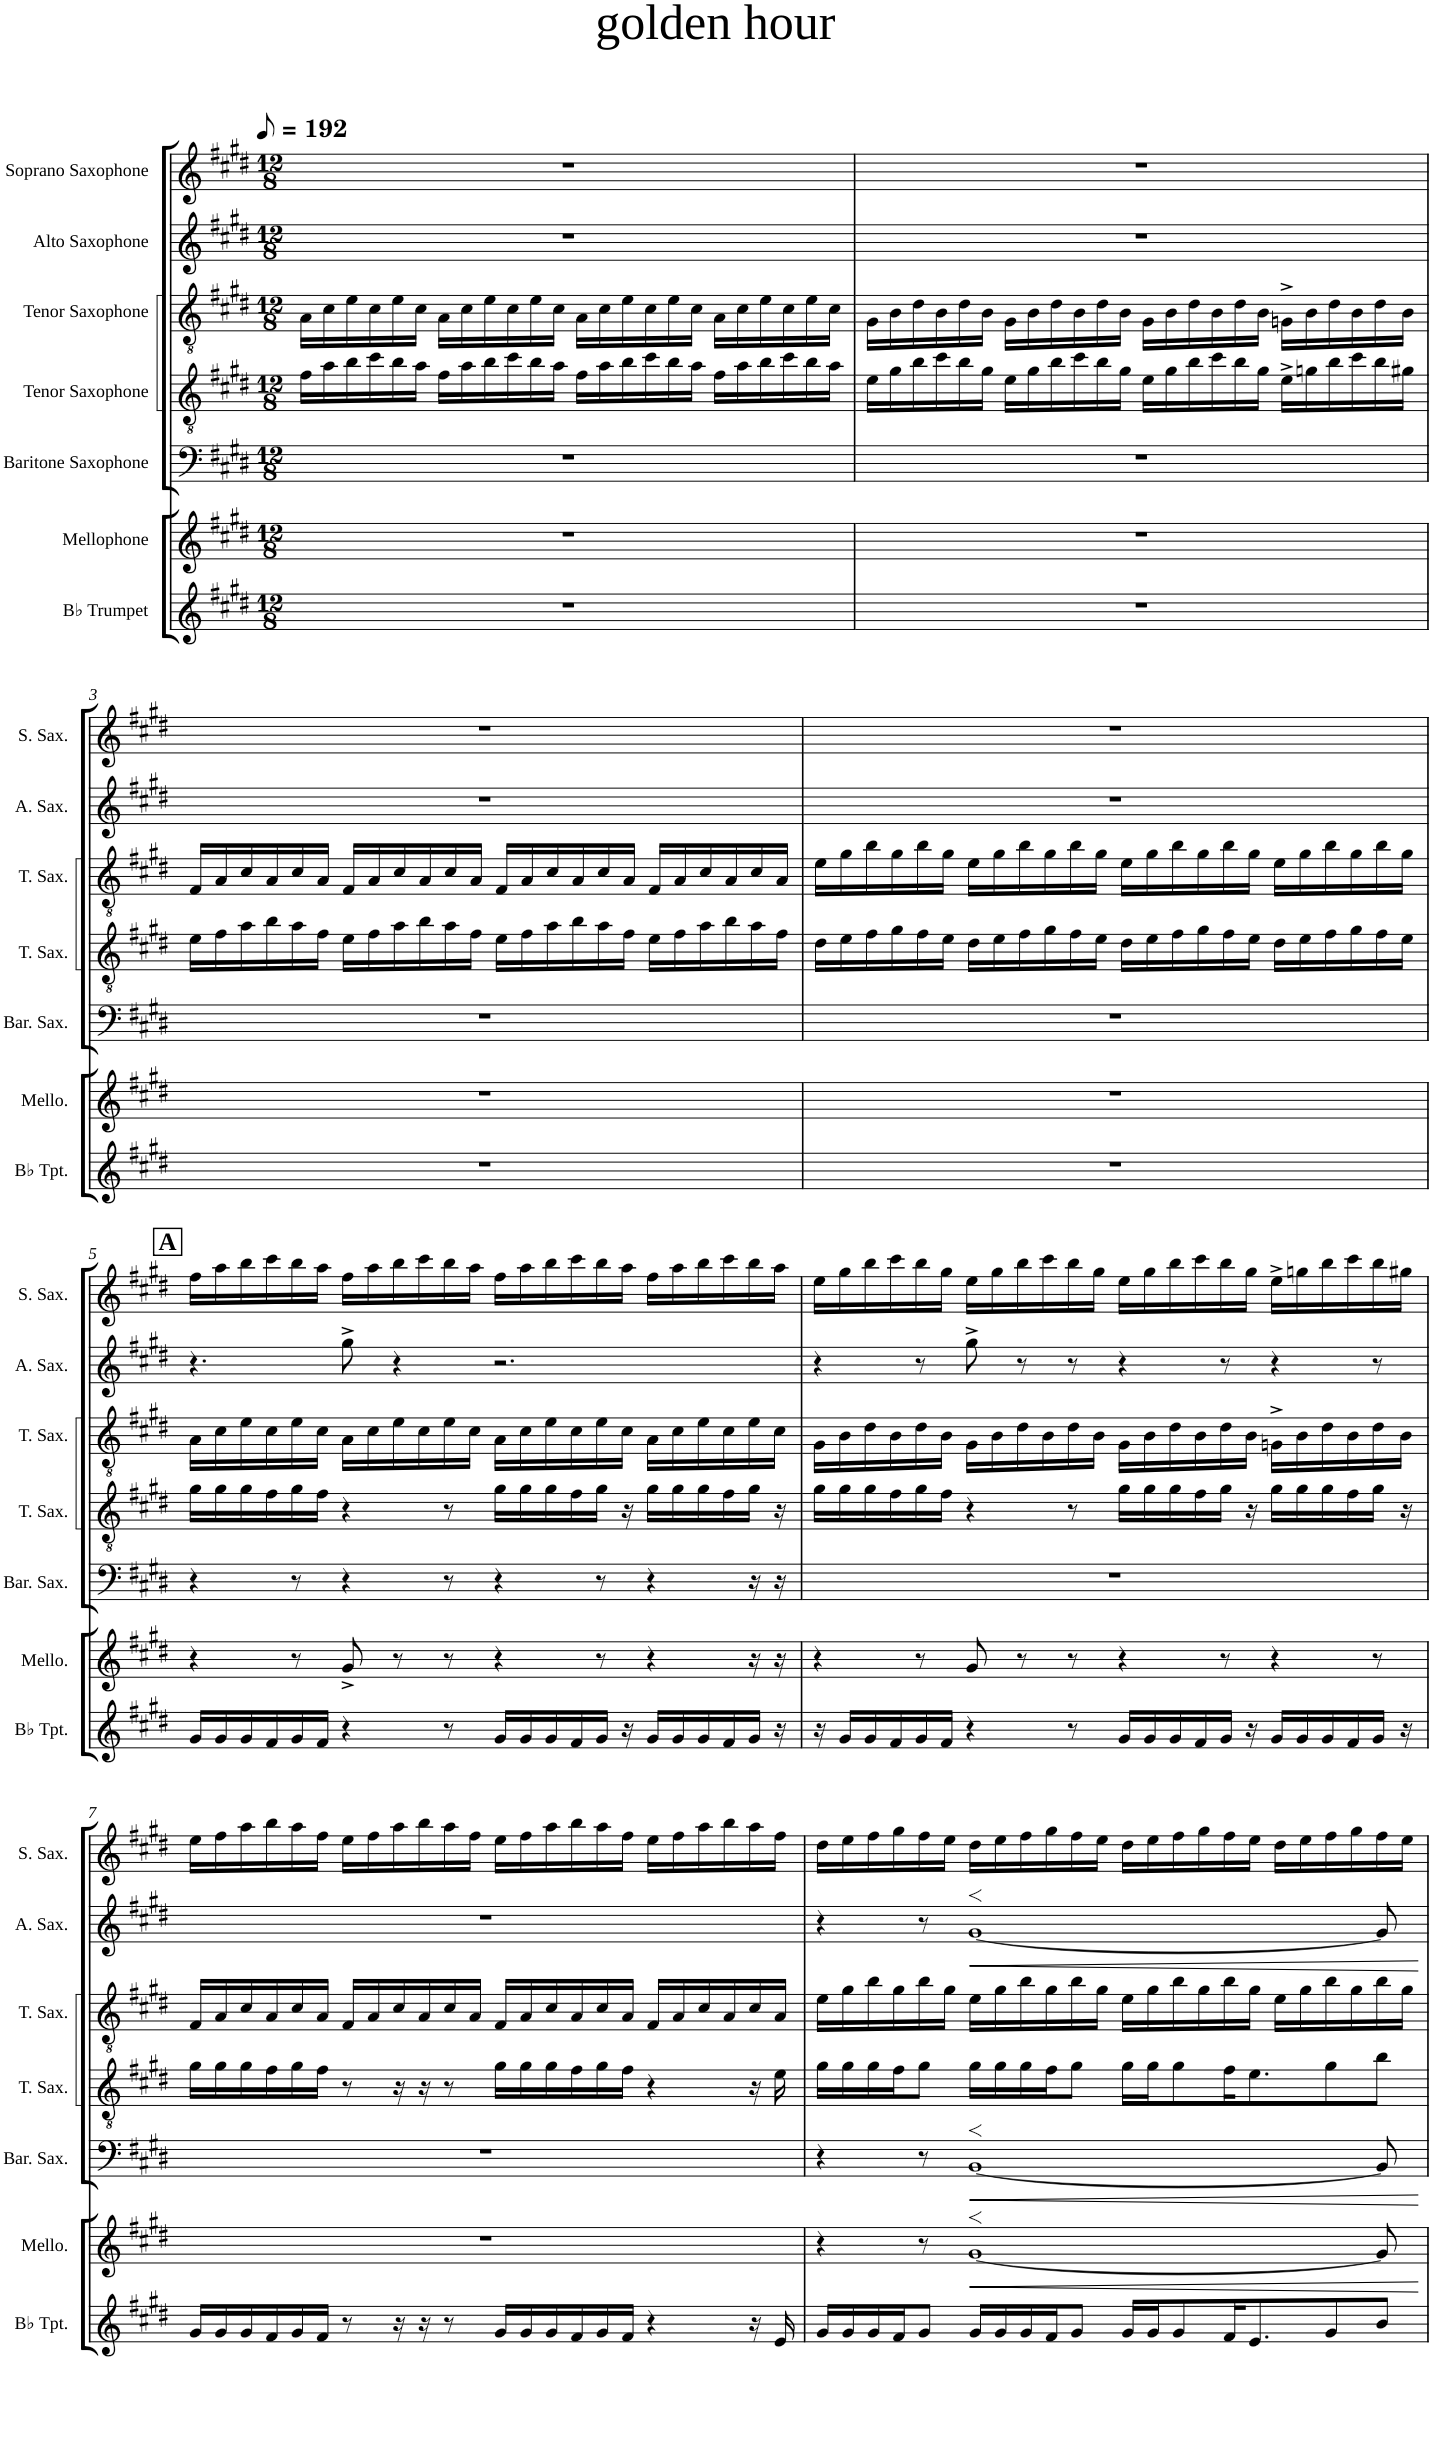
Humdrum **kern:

**kern	**kern	**dynam	**kern	**dynam	**kern	**kern	**kern	**dynam	**kern
*part7	*part6	*part6	*part5	*part5	*part4	*part3	*part2	*part2	*part1
*staff7	*staff6	*staff6	*staff5	*staff5	*staff4	*staff3	*staff2	*staff2	*staff1
*I"Bb Trumpet	*I"Mellophone	*	*I"Baritone Saxophone	*	*I"Tenor Saxophone	*I"Tenor Saxophone	*I"Alto Saxophone	*	*I"Soprano Saxophone
*I'Bb Tpt.	*I'Mello.	*	*I'Bar. Sax.	*	*I'T. Sax.	*I'T. Sax.	*I'A. Sax.	*	*I'S. Sax.
*clefG2	*clefG2	*	*clefF4	*	*clefGv2	*clefGv2	*clefG2	*	*clefG2
*ITrd1c2	*ITrd4c7	*	*ITrd12c21	*	*ITrd8c14	*ITrd8c14	*ITrd5c9	*	*ITrd1c2
*k[f#c#g#d#]	*k[f#c#g#d#]	*	*k[f#c#g#d#]	*	*k[f#c#g#d#]	*k[f#c#g#d#]	*k[f#c#g#d#]	*	*k[f#c#g#d#]
*M12/8	*M12/8	*	*M12/8	*	*M12/8	*M12/8	*M12/8	*	*M12/8
*MM96	*MM96	*	*MM96	*	*MM96	*MM96	*MM96	*	*MM96
=1	=1	=1	=1	=1	=1	=1	=1	=1	=1
1.r	1.r	.	1.r	.	16f#\LL	16A\LL	1.r	.	1.r
.	.	.	.	.	16a\	16c#\	.	.	.
.	.	.	.	.	16b\	16e\	.	.	.
.	.	.	.	.	16cc#\	16c#\	.	.	.
.	.	.	.	.	16b\	16e\	.	.	.
.	.	.	.	.	16a\JJ	16c#\JJ	.	.	.
.	.	.	.	.	16f#\LL	16A\LL	.	.	.
.	.	.	.	.	16a\	16c#\	.	.	.
.	.	.	.	.	16b\	16e\	.	.	.
.	.	.	.	.	16cc#\	16c#\	.	.	.
.	.	.	.	.	16b\	16e\	.	.	.
.	.	.	.	.	16a\JJ	16c#\JJ	.	.	.
.	.	.	.	.	16f#\LL	16A\LL	.	.	.
.	.	.	.	.	16a\	16c#\	.	.	.
.	.	.	.	.	16b\	16e\	.	.	.
.	.	.	.	.	16cc#\	16c#\	.	.	.
.	.	.	.	.	16b\	16e\	.	.	.
.	.	.	.	.	16a\JJ	16c#\JJ	.	.	.
.	.	.	.	.	16f#\LL	16A\LL	.	.	.
.	.	.	.	.	16a\	16c#\	.	.	.
.	.	.	.	.	16b\	16e\	.	.	.
.	.	.	.	.	16cc#\	16c#\	.	.	.
.	.	.	.	.	16b\	16e\	.	.	.
.	.	.	.	.	16a\JJ	16c#\JJ	.	.	.
=2	=2	=2	=2	=2	=2	=2	=2	=2	=2
1.r	1.r	.	1.r	.	16e\LL	16G#\LL	1.r	.	1.r
.	.	.	.	.	16g#\	16B\	.	.	.
.	.	.	.	.	16b\	16d#\	.	.	.
.	.	.	.	.	16cc#\	16B\	.	.	.
.	.	.	.	.	16b\	16d#\	.	.	.
.	.	.	.	.	16g#\JJ	16B\JJ	.	.	.
.	.	.	.	.	16e\LL	16G#\LL	.	.	.
.	.	.	.	.	16g#\	16B\	.	.	.
.	.	.	.	.	16b\	16d#\	.	.	.
.	.	.	.	.	16cc#\	16B\	.	.	.
.	.	.	.	.	16b\	16d#\	.	.	.
.	.	.	.	.	16g#\JJ	16B\JJ	.	.	.
.	.	.	.	.	16e\LL	16G#\LL	.	.	.
.	.	.	.	.	16g#\	16B\	.	.	.
.	.	.	.	.	16b\	16d#\	.	.	.
.	.	.	.	.	16cc#\	16B\	.	.	.
.	.	.	.	.	16b\	16d#\	.	.	.
.	.	.	.	.	16g#\JJ	16B\JJ	.	.	.
.	.	.	.	.	16e^\LL	16Gn^\LL	.	.	.
.	.	.	.	.	16gn\	16B\	.	.	.
.	.	.	.	.	16b\	16d#\	.	.	.
.	.	.	.	.	16cc#\	16B\	.	.	.
.	.	.	.	.	16b\	16d#\	.	.	.
.	.	.	.	.	16g#X\JJ	16B\JJ	.	.	.
!!LO:LB:g=z
=3	=3	=3	=3	=3	=3	=3	=3	=3	=3
1.r	1.r	.	1.r	.	16e\LL	16F#/LL	1.r	.	1.r
.	.	.	.	.	16f#\	16A/	.	.	.
.	.	.	.	.	16a\	16c#/	.	.	.
.	.	.	.	.	16b\	16A/	.	.	.
.	.	.	.	.	16a\	16c#/	.	.	.
.	.	.	.	.	16f#\JJ	16A/JJ	.	.	.
.	.	.	.	.	16e\LL	16F#/LL	.	.	.
.	.	.	.	.	16f#\	16A/	.	.	.
.	.	.	.	.	16a\	16c#/	.	.	.
.	.	.	.	.	16b\	16A/	.	.	.
.	.	.	.	.	16a\	16c#/	.	.	.
.	.	.	.	.	16f#\JJ	16A/JJ	.	.	.
.	.	.	.	.	16e\LL	16F#/LL	.	.	.
.	.	.	.	.	16f#\	16A/	.	.	.
.	.	.	.	.	16a\	16c#/	.	.	.
.	.	.	.	.	16b\	16A/	.	.	.
.	.	.	.	.	16a\	16c#/	.	.	.
.	.	.	.	.	16f#\JJ	16A/JJ	.	.	.
.	.	.	.	.	16e\LL	16F#/LL	.	.	.
.	.	.	.	.	16f#\	16A/	.	.	.
.	.	.	.	.	16a\	16c#/	.	.	.
.	.	.	.	.	16b\	16A/	.	.	.
.	.	.	.	.	16a\	16c#/	.	.	.
.	.	.	.	.	16f#\JJ	16A/JJ	.	.	.
=4	=4	=4	=4	=4	=4	=4	=4	=4	=4
1.r	1.r	.	1.r	.	16d#\LL	16e\LL	1.r	.	1.r
.	.	.	.	.	16e\	16g#\	.	.	.
.	.	.	.	.	16f#\	16b\	.	.	.
.	.	.	.	.	16g#\	16g#\	.	.	.
.	.	.	.	.	16f#\	16b\	.	.	.
.	.	.	.	.	16e\JJ	16g#\JJ	.	.	.
.	.	.	.	.	16d#\LL	16e\LL	.	.	.
.	.	.	.	.	16e\	16g#\	.	.	.
.	.	.	.	.	16f#\	16b\	.	.	.
.	.	.	.	.	16g#\	16g#\	.	.	.
.	.	.	.	.	16f#\	16b\	.	.	.
.	.	.	.	.	16e\JJ	16g#\JJ	.	.	.
.	.	.	.	.	16d#\LL	16e\LL	.	.	.
.	.	.	.	.	16e\	16g#\	.	.	.
.	.	.	.	.	16f#\	16b\	.	.	.
.	.	.	.	.	16g#\	16g#\	.	.	.
.	.	.	.	.	16f#\	16b\	.	.	.
.	.	.	.	.	16e\JJ	16g#\JJ	.	.	.
.	.	.	.	.	16d#\LL	16e\LL	.	.	.
.	.	.	.	.	16e\	16g#\	.	.	.
.	.	.	.	.	16f#\	16b\	.	.	.
.	.	.	.	.	16g#\	16g#\	.	.	.
.	.	.	.	.	16f#\	16b\	.	.	.
.	.	.	.	.	16e\JJ	16g#\JJ	.	.	.
!!LO:LB:g=z
!!LO:REH:place=s1:a:B:cj:fs=14:t=A
=5	=5	=5	=5	=5	=5	=5	=5	=5	=5
16g#/LL	4r	.	4r	.	16g#\LL	16A\LL	4.r	.	16ff#\LL
16g#/	.	.	.	.	16g#\	16c#\	.	.	16aa\
16g#/	.	.	.	.	16g#\	16e\	.	.	16bb\
16f#/	.	.	.	.	16f#\	16c#\	.	.	16ccc#\
16g#/	8r	.	8r	.	16g#\	16e\	.	.	16bb\
16f#/JJ	.	.	.	.	16f#\JJ	16c#\JJ	.	.	16aa\JJ
4r	8g#^/	.	4r	.	4r	16A\LL	8gg#^\	.	16ff#\LL
.	.	.	.	.	.	16c#\	.	.	16aa\
.	8r	.	.	.	.	16e\	4r	.	16bb\
.	.	.	.	.	.	16c#\	.	.	16ccc#\
8r	8r	.	8r	.	8r	16e\	.	.	16bb\
.	.	.	.	.	.	16c#\JJ	.	.	16aa\JJ
16g#/LL	4r	.	4r	.	16g#\LL	16A\LL	2.r	.	16ff#\LL
16g#/	.	.	.	.	16g#\	16c#\	.	.	16aa\
16g#/	.	.	.	.	16g#\	16e\	.	.	16bb\
16f#/	.	.	.	.	16f#\	16c#\	.	.	16ccc#\
16g#/JJ	8r	.	8r	.	16g#\JJ	16e\	.	.	16bb\
16r	.	.	.	.	16r	16c#\JJ	.	.	16aa\JJ
16g#/LL	4r	.	4r	.	16g#\LL	16A\LL	.	.	16ff#\LL
16g#/	.	.	.	.	16g#\	16c#\	.	.	16aa\
16g#/	.	.	.	.	16g#\	16e\	.	.	16bb\
16f#/	.	.	.	.	16f#\	16c#\	.	.	16ccc#\
16g#/JJ	16r	.	16r	.	16g#\JJ	16e\	.	.	16bb\
16r	16r	.	16r	.	16r	16c#\JJ	.	.	16aa\JJ
=6	=6	=6	=6	=6	=6	=6	=6	=6	=6
16r	4r	.	1.r	.	16g#\LL	16G#\LL	4r	.	16ee\LL
16g#/LL	.	.	.	.	16g#\	16B\	.	.	16gg#\
16g#/	.	.	.	.	16g#\	16d#\	.	.	16bb\
16f#/	.	.	.	.	16f#\	16B\	.	.	16ccc#\
16g#/	8r	.	.	.	16g#\	16d#\	8r	.	16bb\
16f#/JJ	.	.	.	.	16f#\JJ	16B\JJ	.	.	16gg#\JJ
4r	8g#/	.	.	.	4r	16G#\LL	8gg#^\	.	16ee\LL
.	.	.	.	.	.	16B\	.	.	16gg#\
.	8r	.	.	.	.	16d#\	8r	.	16bb\
.	.	.	.	.	.	16B\	.	.	16ccc#\
8r	8r	.	.	.	8r	16d#\	8r	.	16bb\
.	.	.	.	.	.	16B\JJ	.	.	16gg#\JJ
16g#/LL	4r	.	.	.	16g#\LL	16G#\LL	4r	.	16ee\LL
16g#/	.	.	.	.	16g#\	16B\	.	.	16gg#\
16g#/	.	.	.	.	16g#\	16d#\	.	.	16bb\
16f#/	.	.	.	.	16f#\	16B\	.	.	16ccc#\
16g#/JJ	8r	.	.	.	16g#\JJ	16d#\	8r	.	16bb\
16r	.	.	.	.	16r	16B\JJ	.	.	16gg#\JJ
16g#/LL	4r	.	.	.	16g#\LL	16Gn^\LL	4r	.	16ee^\LL
16g#/	.	.	.	.	16g#\	16B\	.	.	16ggn\
16g#/	.	.	.	.	16g#\	16d#\	.	.	16bb\
16f#/	.	.	.	.	16f#\	16B\	.	.	16ccc#\
16g#/JJ	8r	.	.	.	16g#\JJ	16d#\	8r	.	16bb\
16r	.	.	.	.	16r	16B\JJ	.	.	16gg#X\JJ
!!LO:LB:g=z
=7	=7	=7	=7	=7	=7	=7	=7	=7	=7
16g#/LL	1.r	.	1.r	.	16g#\LL	16F#/LL	1.r	.	16ee\LL
16g#/	.	.	.	.	16g#\	16A/	.	.	16ff#\
16g#/	.	.	.	.	16g#\	16c#/	.	.	16aa\
16f#/	.	.	.	.	16f#\	16A/	.	.	16bb\
16g#/	.	.	.	.	16g#\	16c#/	.	.	16aa\
16f#/JJ	.	.	.	.	16f#\JJ	16A/JJ	.	.	16ff#\JJ
8r	.	.	.	.	8r	16F#/LL	.	.	16ee\LL
.	.	.	.	.	.	16A/	.	.	16ff#\
16r	.	.	.	.	16r	16c#/	.	.	16aa\
16r	.	.	.	.	16r	16A/	.	.	16bb\
8r	.	.	.	.	8r	16c#/	.	.	16aa\
.	.	.	.	.	.	16A/JJ	.	.	16ff#\JJ
16g#/LL	.	.	.	.	16g#\LL	16F#/LL	.	.	16ee\LL
16g#/	.	.	.	.	16g#\	16A/	.	.	16ff#\
16g#/	.	.	.	.	16g#\	16c#/	.	.	16aa\
16f#/	.	.	.	.	16f#\	16A/	.	.	16bb\
16g#/	.	.	.	.	16g#\	16c#/	.	.	16aa\
16f#/JJ	.	.	.	.	16f#\JJ	16A/JJ	.	.	16ff#\JJ
4r	.	.	.	.	4r	16F#/LL	.	.	16ee\LL
.	.	.	.	.	.	16A/	.	.	16ff#\
.	.	.	.	.	.	16c#/	.	.	16aa\
.	.	.	.	.	.	16A/	.	.	16bb\
16r	.	.	.	.	16r	16c#/	.	.	16aa\
16e/	.	.	.	.	16e\	16A/JJ	.	.	16ff#\JJ
=8	=8	=8	=8	=8	=8	=8	=8	=8	=8
16g#/LL	4r	.	4r	.	16g#\LL	16e\LL	4r	.	16dd#\LL
16g#/	.	.	.	.	16g#\	16g#\	.	.	16ee\
16g#/	.	.	.	.	16g#\	16b\	.	.	16ff#\
16f#/J	.	.	.	.	16f#\J	16g#\	.	.	16gg#\
8g#/J	8r	.	8r	.	8g#\J	16b\	8r	.	16ff#\
.	.	.	.	.	.	16g#\JJ	.	.	16ee\JJ
!	!	!LO:HP:b	!	!LO:HP:b	!	!	!	!LO:HP:b	!
16g#/LL	[1g#>	<	[1BB>	<	16g#\LL	16e\LL	[1g#>	<	16dd#\LL
16g#/	.	.	.	.	16g#\	16g#\	.	.	16ee\
16g#/	.	.	.	.	16g#\	16b\	.	.	16ff#\
16f#/J	.	.	.	.	16f#\J	16g#\	.	.	16gg#\
8g#/J	.	.	.	.	8g#\J	16b\	.	.	16ff#\
.	.	.	.	.	.	16g#\JJ	.	.	16ee\JJ
16g#/LL	.	.	.	.	16g#\LL	16e\LL	.	.	16dd#\LL
16g#/J	.	.	.	.	16g#\J	16g#\	.	.	16ee\
8g#/	.	.	.	.	8g#\	16b\	.	.	16ff#\
.	.	.	.	.	.	16g#\	.	.	16gg#\
16f#/K	.	.	.	.	16f#\K	16b\	.	.	16ff#\
8.e/	.	.	.	.	8.e\	16g#\JJ	.	.	16ee\JJ
.	.	.	.	.	.	16e\LL	.	.	16dd#\LL
.	.	.	.	.	.	16g#\	.	.	16ee\
8g#/	.	.	.	.	8g#\	16b\	.	.	16ff#\
.	.	.	.	.	.	16g#\	.	.	16gg#\
8b/J	8g#/]	.	8BB/]	.	8b\J	16b\	8g#/]	.	16ff#\
.	.	.	.	.	.	16g#\JJ	.	.	16ee\JJ
.	.	[	.	[	.	.	.	[	.
=	=	=	=	=	=	=	=	=	=
*-	*-	*-	*-	*-	*-	*-	*-	*-	*-
